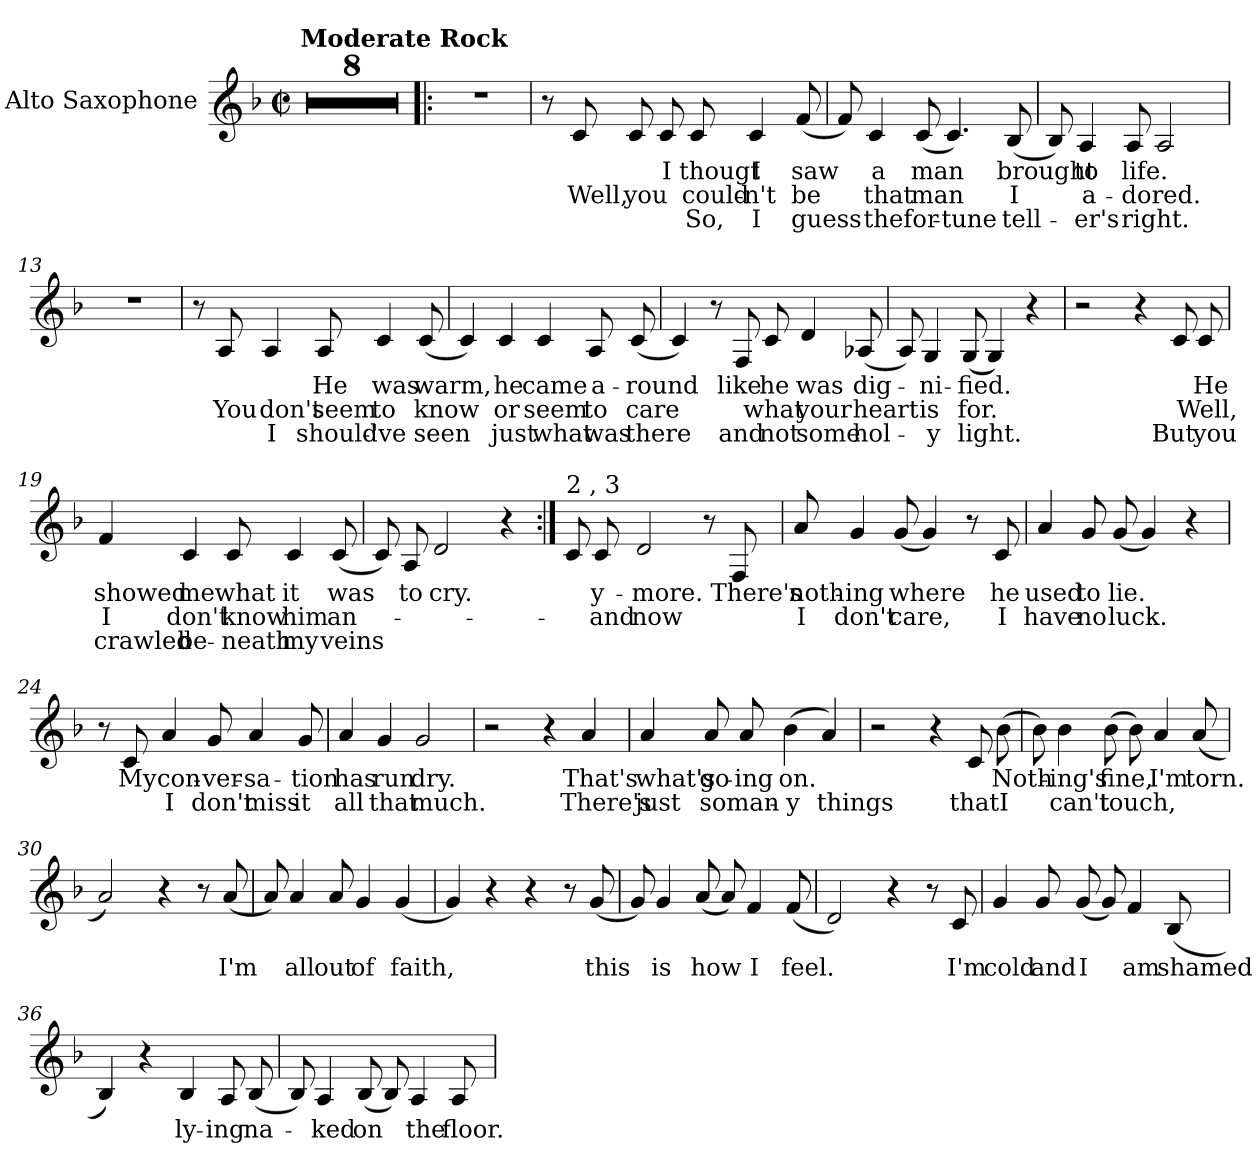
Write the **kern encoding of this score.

**kern	**text	**text	**text
*part1	*part1	*part1	*part1
*staff1	*staff1	*staff1	*staff1
*I"Alto Saxophone	*	*	*
*I'Alto Sax.	*	*	*
*clefG2	*	*	*
*k[b-]	*	*	*
*F:	*	*	*
*M2/2	*	*	*
*met(c|)	*	*	*
=1	=1	=1	=1
!LO:TX:a:B:t=Moderate Rock	!	!	!
1r	.	.	.
=2	=2	=2	=2
1r	.	.	.
=3	=3	=3	=3
1r	.	.	.
=4	=4	=4	=4
1r	.	.	.
!!LO:LB:g=z
=5	=5	=5	=5
1r	.	.	.
=6	=6	=6	=6
1r	.	.	.
=7	=7	=7	=7
1r	.	.	.
=8	=8	=8	=8
1r	.	.	.
!!LO:LB:g=z
=9!|:	=9!|:	=9!|:	=9!|:
1r	.	.	.
=10	=10	=10	=10
8r	.	.	.
8c	.	-Well,	.
8cL	.	-you	.
8c	-I	.	.
8cL	-thougt	-could-	-So,
4c	-I	-n't	-I
(8f	-saw	-be	-guess
=11	=11	=11	=11
8fL)	.	.	.
4c	-a	-that	-the
(8c	-man	-man	-for-
4.c)	.	.	-tune
(8B-	-brought	-I	-tell-
=12	=12	=12	=12
8B-L)	.	.	.
4A	-to	-a-	-er's
8A	-life.	-dored.	-right.
2A	.	.	.
!!LO:LB:g=z
=13	=13	=13	=13
1r	.	.	.
=14	=14	=14	=14
8r	.	.	.
8A	.	-You	.
4A	.	-don't	-I
8AL	-He	-seem	-should-
4c	-was	-to	-'ve
(8c	-warm,	-know	-seen
=15	=15	=15	=15
4c)	.	.	.
4c	-he	-or	-just
4c	-came	-seem	-what
8AL	-a-	-to	-was
(8c	-round	-care	-there
=16	=16	=16	=16
4c)	.	.	.
8r	.	.	.
8F	-like	.	-and
8cL	-he	-what	-not
4d	-was	-your	-some
(8A-	-dig-	-heart	-hol-
!!LO:LB:g=z
=17	=17	=17	=17
8AL)	.	.	.
4G	-ni-	-is	-y
(8G	-fied.	-for.	-light.
4G)	.	.	.
4r	.	.	.
=18	=18	=18	=18
2r	.	.	.
4r	.	.	.
8cL	.	.	-But
8c	-He	-Well,	-you
=19	=19	=19	=19
4f	-showed	-I	-crawled
4c	-me	-don't	-be-
8cL	-what	-know	-neath
4c	-it	-him	-my
(8c	-was	-an-	-veins
=20	=20	=20	=20
8cL)	.	.	.
8A	-to	.	.
2d	-cry.	.	.
4r	.	.	.
!!LO:LB:g=z
=21:|!	=21:|!	=21:|!	=21:|!
!LO:TX:a:t=2 , 3	!	!	!
8cL	.	.	.
8c	-y-	-and	.
2d	-more.	-now	.
8r	.	.	.
8F	-There's	.	.
=22	=22	=22	=22
8aL	-noth-	-I	.
4g	-ing	-don't	.
(8g	-where	-care,	.
4g)	.	.	.
8r	.	.	.
8c	-he	-I	.
=23	=23	=23	=23
4a	-used	-have	.
8gL	-to	-no	.
(8g	-lie.	-luck.	.
4g)	.	.	.
4r	.	.	.
=24	=24	=24	=24
8r	.	.	.
8c	-My	.	.
4a	-con-	-I	.
8gL	-ver-	-don't	.
4a	-sa-	-miss	.
8g	-tion	-it	.
!!LO:LB:g=z
=25	=25	=25	=25
4a	-has	-all	.
4g	-run	-that	.
2g	-dry.	-much.	.
=26	=26	=26	=26
2r	.	.	.
4r	.	.	.
4a	-That's	-There's	.
=27	=27	=27	=27
4a	-what's	-just	.
8aL	-go-	-so	.
8a	-ing	-man-	.
(4b-	-on.	-y	.
4a)	.	-things	.
=28	=28	=28	=28
2r	.	.	.
4r	.	.	.
8cL	.	-that	.
(8b-	-Noth-	-I	.
!!LO:LB:g=z
=29	=29	=29	=29
8b-L)	.	.	.
4b-	-ing's	-can't	.
(8b-	-fine,	-touch,	.
8b-L)	.	.	.
4a	-I'm	.	.
(8a	-torn.	.	.
=30	=30	=30	=30
2a)	.	.	.
4r	.	.	.
8r	.	.	.
(8a	-I'm	.	.
=31	=31	=31	=31
8aL)	.	.	.
4a	-all	.	.
8a	-out	.	.
4g	-of	.	.
(4g	-faith,	.	.
=32	=32	=32	=32
4g)	.	.	.
4r	.	.	.
4r	.	.	.
8r	.	.	.
(8g	-this	.	.
!!LO:LB:g=z
=33	=33	=33	=33
8gL)	.	.	.
4g	-is	.	.
(8a	-how	.	.
8aL)	.	.	.
4f	-I	.	.
(8f	-feel.	.	.
=34	=34	=34	=34
2d)	.	.	.
4r	.	.	.
8r	.	.	.
8c	-I'm	.	.
=35	=35	=35	=35
4g	-cold	.	.
8gL	-and	.	.
(8g	-I	.	.
8gL)	.	.	.
4f	-am	.	.
(8B-	-shamed	.	.
=36	=36	=36	=36
4B-)	.	.	.
4r	.	.	.
4B-	-ly-	.	.
8AL	-ing	.	.
(8B-	-na-	.	.
!!LO:LB:g=z
=37	=37	=37	=37
8B-L)	.	.	.
4A	-ked	.	.
(8B-	-on	.	.
8B-L)	.	.	.
4A	-the	.	.
8A	-floor.	.	.
=	=	=	=
*-	*-	*-	*-
